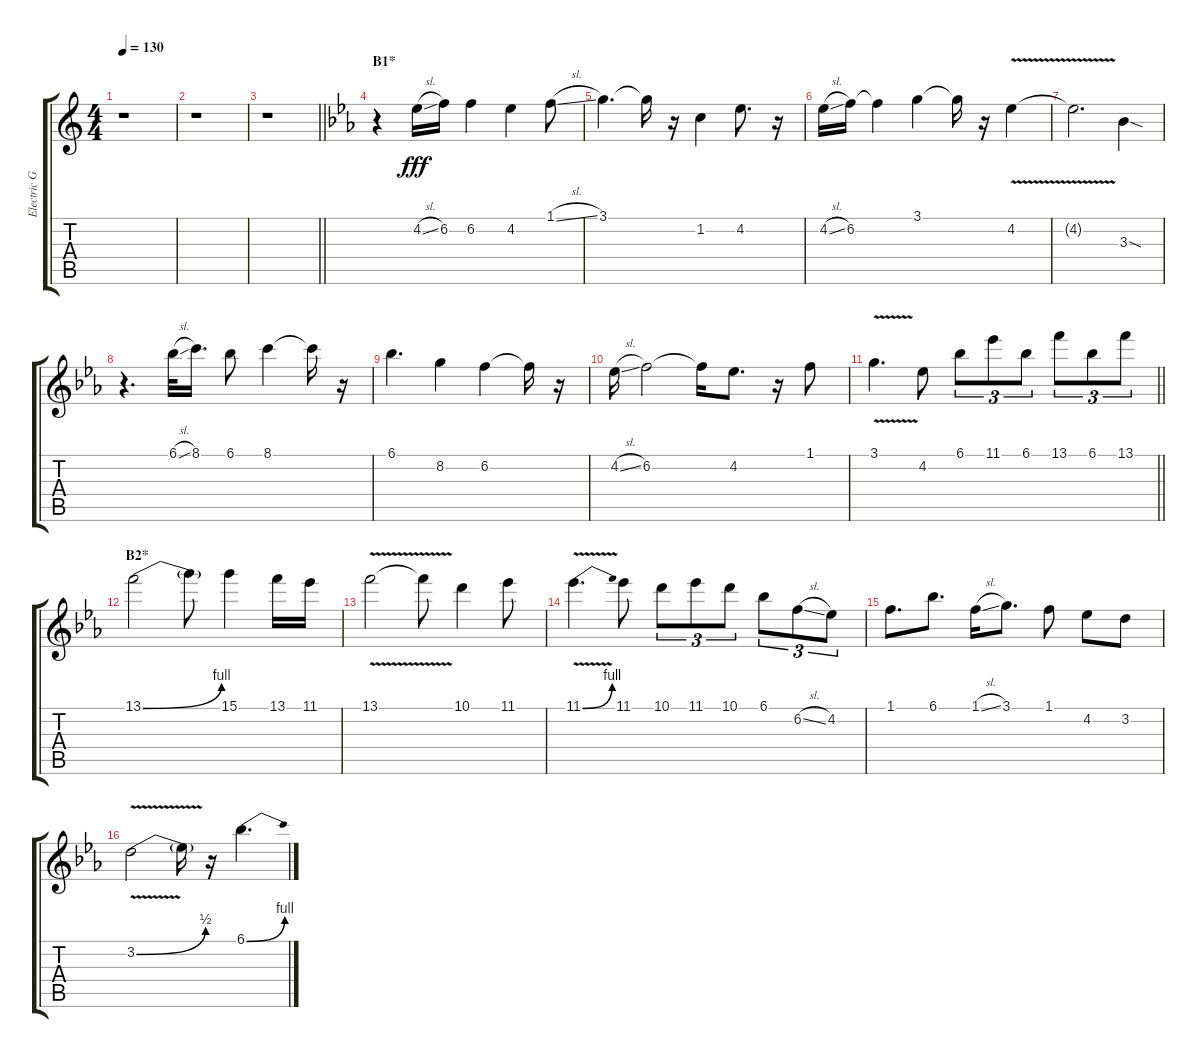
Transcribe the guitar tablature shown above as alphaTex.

\track ("Electric Guitar (Clean) + Solo" "Electric G") {instrument distortionguitar}
\staff {score tabs}
\tuning (E4 B3 G3 D3 A2 E2) {hide}
\ts (4 4)
\tempo 130
\clef g2
\ks c
r.1{dy ff} |
r.1 |
\barLineRight lightlight
r.1 |
\section ("" "B1*")
\ks eb
r.4{volume 16 balance 8 instrument distortionguitar} 4.2{sl}.16{dy fff} 6.2.16 6.2.4 4.2.4 1.1{sl}.8 |
3.1.4{d} 3.1{t}.16 r.16 1.2.4 4.2.8{d} r.16 |
4.2{sl}.16 6.2.16 6.2{t}.4 3.1.4 3.1{t}.16 r.16 4.2{v}.4 |
4.2{t}.2{d} 3.3{sod}.4 |
r.4{d} 6.1{sl}.32 8.1.16{d} 6.1.8 8.1.4 8.1{t}.16 r.16 |
6.1.4{d} 8.2.4 6.2.4 6.2{t}.16 r.16 |
4.2{sl}.16 6.2.2 6.2{t}.16 4.2.8{d} r.16 1.1.8 |
\barLineRight lightlight
3.1{v}.4{d} 4.2.8 6.1.8{tu (3 2)} 11.1.8{tu (3 2)} 6.1.8{tu (3 2)} 13.1.8{tu (3 2)} 6.1.8{tu (3 2)} 13.1.8{tu (3 2)} |
\section ("" "B2*")
13.1{be (bend 0 0 60 4)}.2 13.1{t}.8 15.1.4 13.1.16 11.1.16 |
13.1{v}.2 13.1{t}.8 10.1.4 11.1.8 |
11.1{be (bend 0 0 60 4) v}.4{d} 11.1.8 10.1.8{tu (3 2)} 11.1.8{tu (3 2)} 10.1.8{tu (3 2)} 6.1.8{tu (3 2)} 6.2{sl}.8{tu (3 2)} 4.2.8{tu (3 2)} |
1.1.8{d} 6.1.8{d} 1.1{sl}.16 3.1.8{d} 1.1.8 4.2.8 3.2.8 |
3.2{be (bend 0 0 60 2) v}.2 3.2{t}.16 r.16 6.1{be (bend 0 0 60 4)}.4{d}
